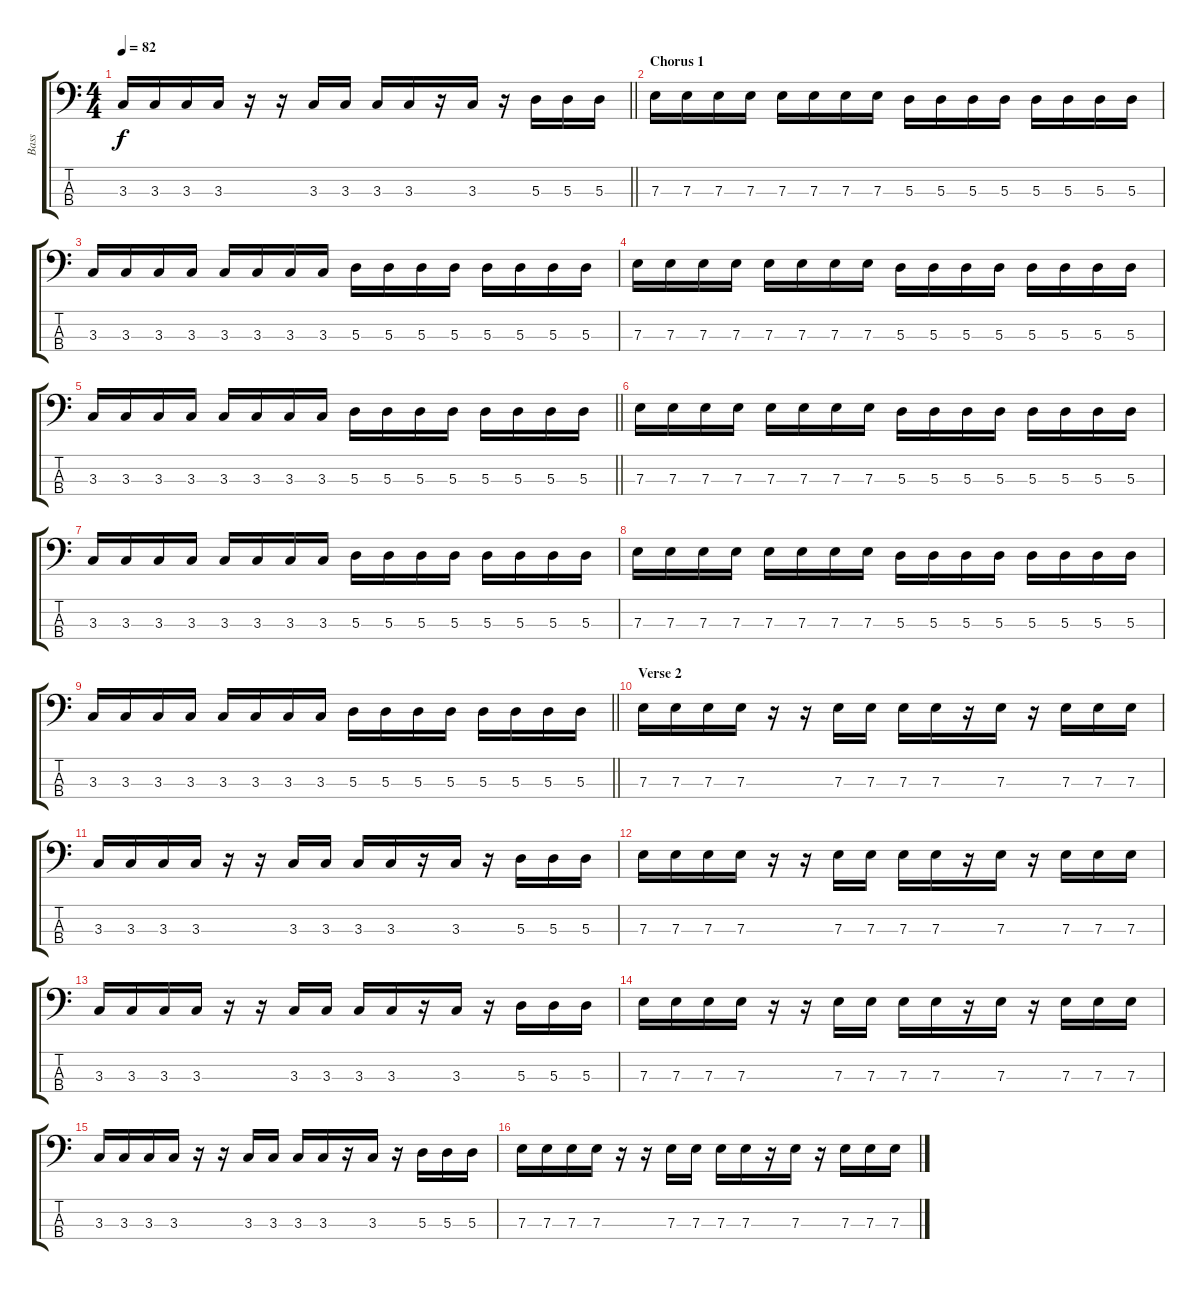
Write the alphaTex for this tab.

\track ("Bass" "Bass") {solo instrument electricbasspick}
\staff {score tabs}
\tuning (G2 D2 A1 E1) {hide}
\ts (4 4)
\tempo 82
\clef f4
\barLineRight lightlight
\ks c
3.3.16{dy f} 3.3.16 3.3.16 3.3.16 r.16 r.16 3.3.16 3.3.16 3.3.16 3.3.16 r.16 3.3.16 r.16 5.3.16 5.3.16 5.3.16 |
\section ("" "Chorus 1")
7.3.16 7.3.16 7.3.16 7.3.16 7.3.16 7.3.16 7.3.16 7.3.16 5.3.16 5.3.16 5.3.16 5.3.16 5.3.16 5.3.16 5.3.16 5.3.16 |
3.3.16 3.3.16 3.3.16 3.3.16 3.3.16 3.3.16 3.3.16 3.3.16 5.3.16 5.3.16 5.3.16 5.3.16 5.3.16 5.3.16 5.3.16 5.3.16 |
7.3.16 7.3.16 7.3.16 7.3.16 7.3.16 7.3.16 7.3.16 7.3.16 5.3.16 5.3.16 5.3.16 5.3.16 5.3.16 5.3.16 5.3.16 5.3.16 |
\barLineRight lightlight
3.3.16 3.3.16 3.3.16 3.3.16 3.3.16 3.3.16 3.3.16 3.3.16 5.3.16 5.3.16 5.3.16 5.3.16 5.3.16 5.3.16 5.3.16 5.3.16 |
7.3.16 7.3.16 7.3.16 7.3.16 7.3.16 7.3.16 7.3.16 7.3.16 5.3.16 5.3.16 5.3.16 5.3.16 5.3.16 5.3.16 5.3.16 5.3.16 |
3.3.16 3.3.16 3.3.16 3.3.16 3.3.16 3.3.16 3.3.16 3.3.16 5.3.16 5.3.16 5.3.16 5.3.16 5.3.16 5.3.16 5.3.16 5.3.16 |
7.3.16 7.3.16 7.3.16 7.3.16 7.3.16 7.3.16 7.3.16 7.3.16 5.3.16 5.3.16 5.3.16 5.3.16 5.3.16 5.3.16 5.3.16 5.3.16 |
\barLineRight lightlight
3.3.16 3.3.16 3.3.16 3.3.16 3.3.16 3.3.16 3.3.16 3.3.16 5.3.16 5.3.16 5.3.16 5.3.16 5.3.16 5.3.16 5.3.16 5.3.16 |
\section ("" "Verse 2")
7.3.16 7.3.16 7.3.16 7.3.16 r.16 r.16 7.3.16 7.3.16 7.3.16 7.3.16 r.16 7.3.16 r.16 7.3.16 7.3.16 7.3.16 |
3.3.16 3.3.16 3.3.16 3.3.16 r.16 r.16 3.3.16 3.3.16 3.3.16 3.3.16 r.16 3.3.16 r.16 5.3.16 5.3.16 5.3.16 |
7.3.16 7.3.16 7.3.16 7.3.16 r.16 r.16 7.3.16 7.3.16 7.3.16 7.3.16 r.16 7.3.16 r.16 7.3.16 7.3.16 7.3.16 |
3.3.16 3.3.16 3.3.16 3.3.16 r.16 r.16 3.3.16 3.3.16 3.3.16 3.3.16 r.16 3.3.16 r.16 5.3.16 5.3.16 5.3.16 |
7.3.16 7.3.16 7.3.16 7.3.16 r.16 r.16 7.3.16 7.3.16 7.3.16 7.3.16 r.16 7.3.16 r.16 7.3.16 7.3.16 7.3.16 |
3.3.16 3.3.16 3.3.16 3.3.16 r.16 r.16 3.3.16 3.3.16 3.3.16 3.3.16 r.16 3.3.16 r.16 5.3.16 5.3.16 5.3.16 |
7.3.16 7.3.16 7.3.16 7.3.16 r.16 r.16 7.3.16 7.3.16 7.3.16 7.3.16 r.16 7.3.16 r.16 7.3.16 7.3.16 7.3.16
